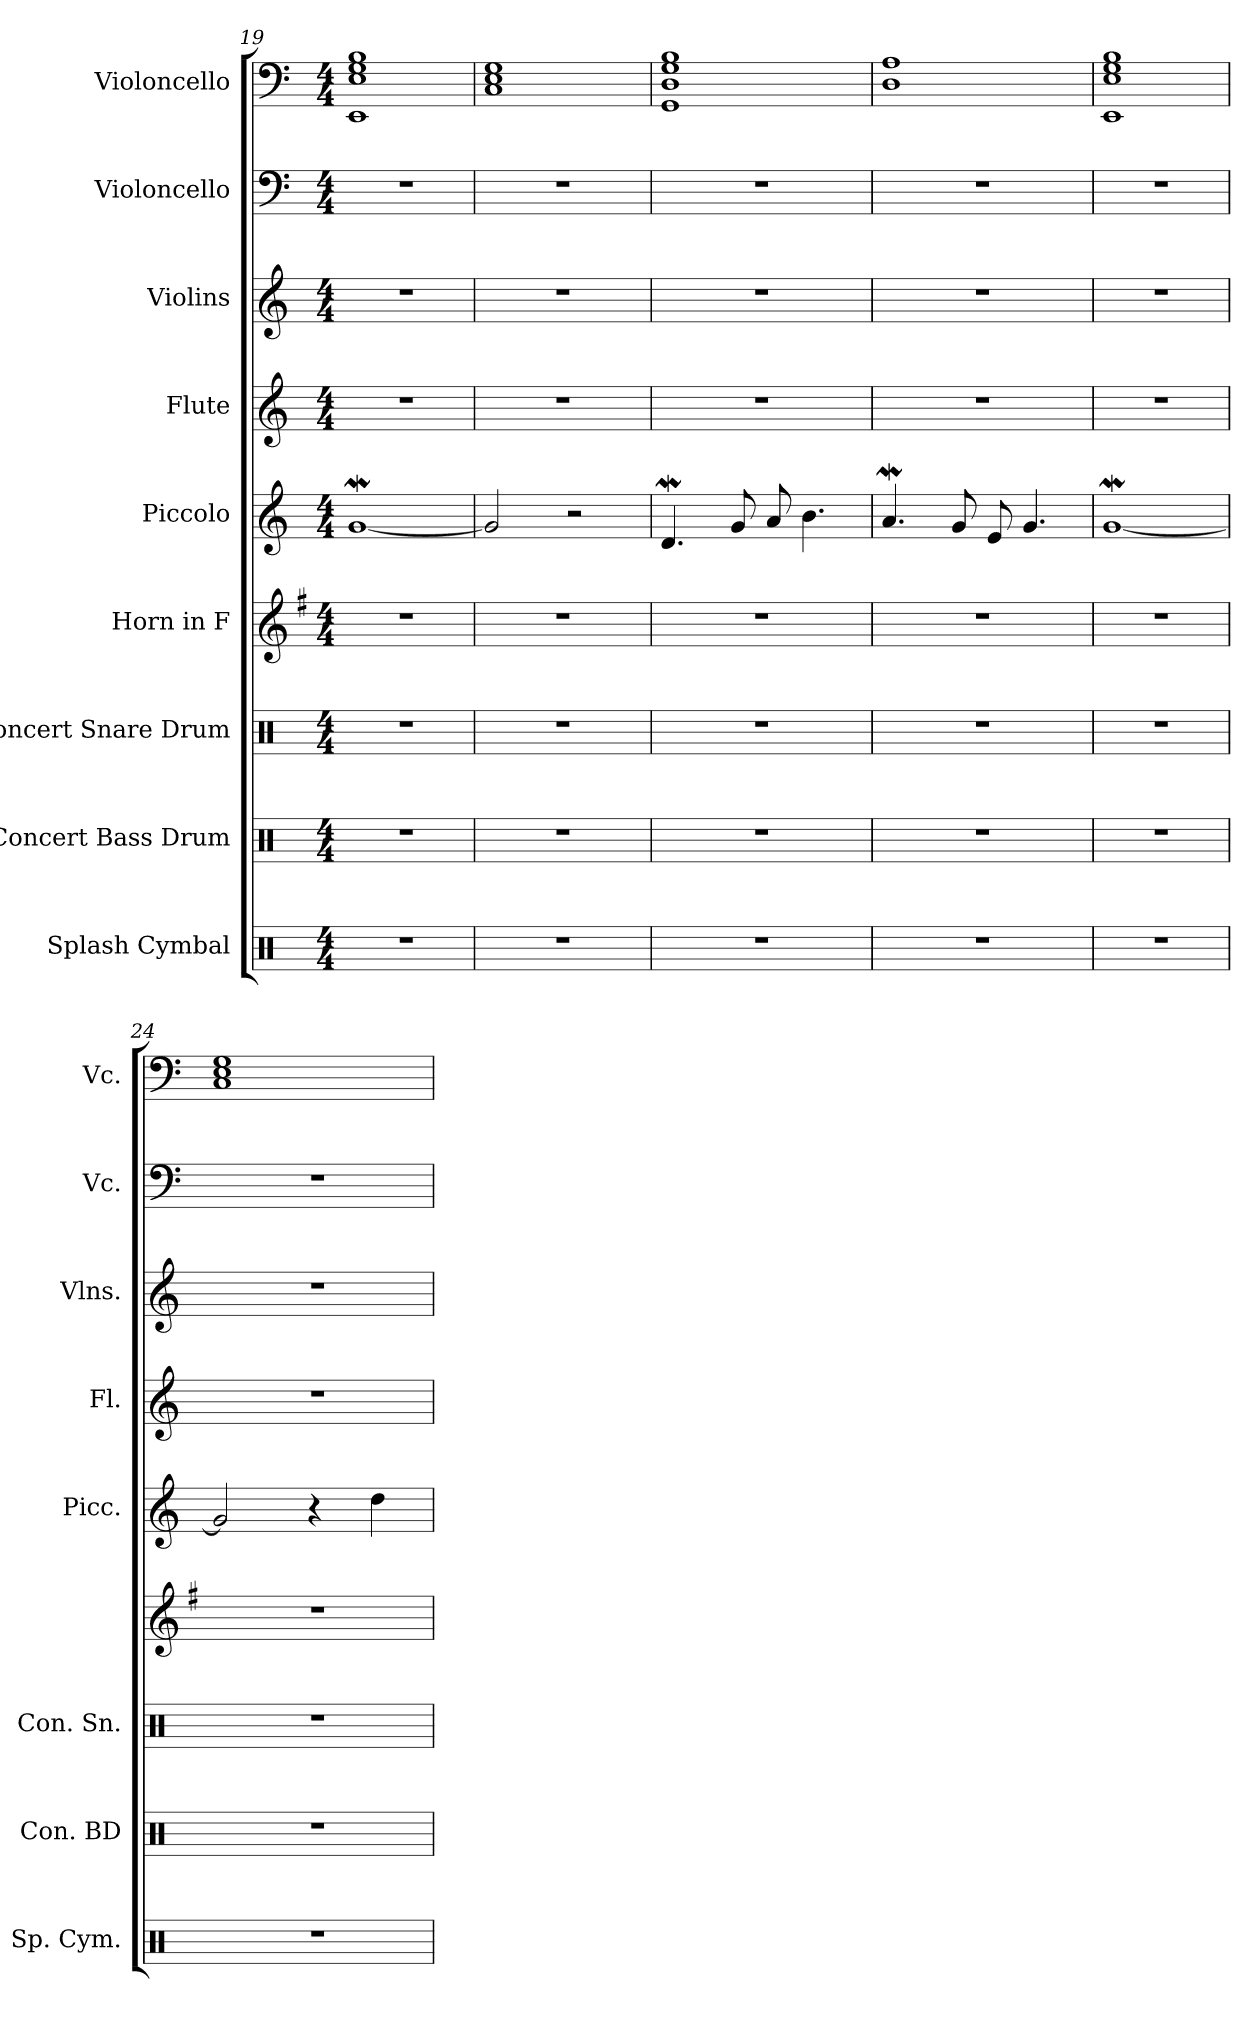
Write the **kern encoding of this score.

**kern	**kern	**kern	**kern	**kern	**kern	**kern	**kern	**kern
*part9	*part8	*part7	*part6	*part5	*part4	*part3	*part2	*part1
*staff9	*staff8	*staff7	*staff6	*staff5	*staff4	*staff3	*staff2	*staff1
*I"Splash Cymbal	*I"Concert Bass Drum	*I"Concert Snare Drum	*I"Horn in F	*I"Piccolo	*I"Flute	*I"Violins	*I"Violoncello	*I"Violoncello
*I'Sp. Cym.	*I'Con. BD	*I'Con. Sn.	*	*I'Picc.	*I'Fl.	*I'Vlns.	*I'Vc.	*I'Vc.
!!LO:PB:g=z
*clefX	*clefX	*clefX	*clefG2	*clefG2	*clefG2	*clefG2	*clefF4	*clefF4
*	*	*	*ITrd4c7	*ITrd-7c-12	*	*	*	*
*k[]	*k[]	*k[]	*k[]	*k[]	*k[]	*k[]	*k[]	*k[]
*M4/4	*M4/4	*M4/4	*M4/4	*M4/4	*M4/4	*M4/4	*M4/4	*M4/4
=19	=19	=19	=19	=19	=19	=19	=19	=19
1r	1r	1r	1r	[1ggW	1r	1r	1r	1EE 1E 1G 1B
=20	=20	=20	=20	=20	=20	=20	=20	=20
1r	1r	1r	1r	2gg/]	1r	1r	1r	1C 1E 1G
.	.	.	.	2r	.	.	.	.
=21	=21	=21	=21	=21	=21	=21	=21	=21
1r	1r	1r	1r	4.ddW/	1r	1r	1r	1GG 1D 1G 1B
.	.	.	.	8gg/	.	.	.	.
.	.	.	.	8aa/	.	.	.	.
.	.	.	.	4.bb\	.	.	.	.
=22	=22	=22	=22	=22	=22	=22	=22	=22
1r	1r	1r	1r	4.aaW/	1r	1r	1r	1D 1A
.	.	.	.	8gg/	.	.	.	.
.	.	.	.	8ee/	.	.	.	.
.	.	.	.	4.gg/	.	.	.	.
=23	=23	=23	=23	=23	=23	=23	=23	=23
1r	1r	1r	1r	[1ggW	1r	1r	1r	1EE 1E 1G 1B
!!LO:PB:g=z
=24	=24	=24	=24	=24	=24	=24	=24	=24
1r	1r	1r	1r	2gg/]	1r	1r	1r	1C 1E 1G
.	.	.	.	4r	.	.	.	.
.	.	.	.	4ddd\	.	.	.	.
=	=	=	=	=	=	=	=	=
*-	*-	*-	*-	*-	*-	*-	*-	*-
